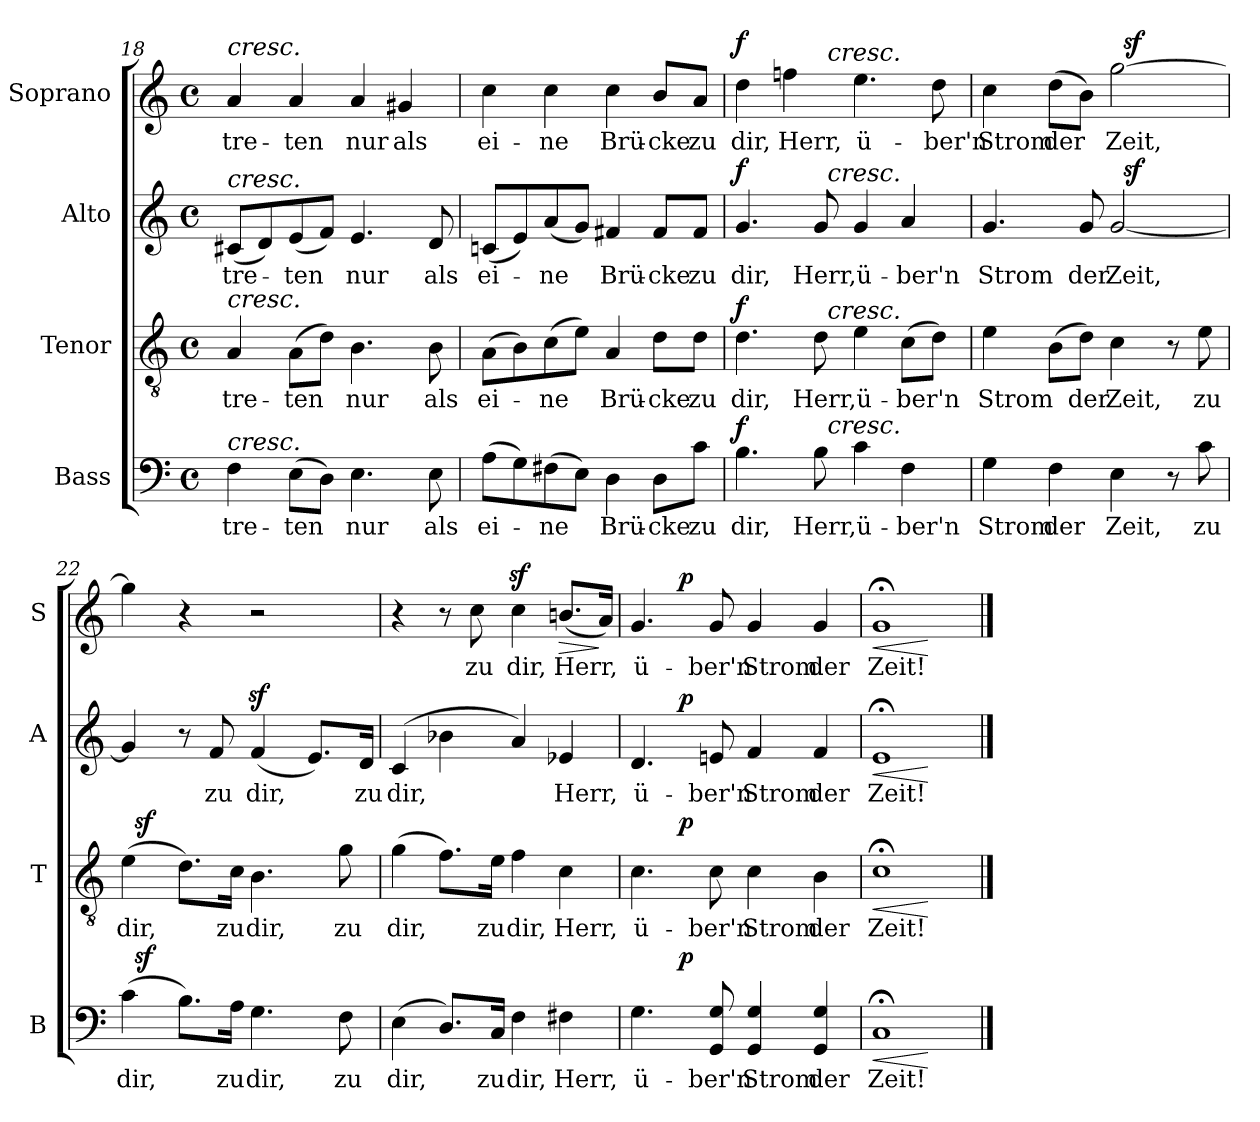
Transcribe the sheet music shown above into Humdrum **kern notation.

**kern	**text	**dynam	**kern	**text	**dynam	**kern	**text	**dynam	**kern	**text	**dynam
*part4	*part4	*part4	*part3	*part3	*part3	*part2	*part2	*part2	*part1	*part1	*part1
*staff4	*staff4	*staff4	*staff3	*staff3	*staff3	*staff2	*staff2	*staff2	*staff1	*staff1	*staff1
*I"Bass	*	*	*I"Tenor	*	*	*I"Alto	*	*	*I"Soprano	*	*
*I'B	*	*	*I'T	*	*	*I'A	*	*	*I'S	*	*
*clefF4	*	*	*clefGv2	*	*	*clefG2	*	*	*clefG2	*	*
*k[]	*	*	*k[]	*	*	*k[]	*	*	*k[]	*	*
*C:	*	*	*C:	*	*	*C:	*	*	*C:	*	*
*M4/4	*	*	*M4/4	*	*	*M4/4	*	*	*M4/4	*	*
*met(c)	*	*	*met(c)	*	*	*met(c)	*	*	*met(c)	*	*
=18	=18	=18	=18	=18	=18	=18	=18	=18	=18	=18	=18
!	!	!	!	!	!	!	!	!	!LO:TX:a:i:t=cresc.	!	!
!	!	!	!	!	!	!LO:TX:a:i:t=cresc.	!	!	!	!	!
!	!	!	!LO:TX:a:i:t=cresc.	!	!	!	!	!	!	!	!
!LO:TX:a:i:t=cresc.	!	!	!	!	!	!	!	!	!	!	!
4F\	-tre-	.	4A/	-tre-	.	(8c#X/L	-tre-	.	4a/	-tre-	.
.	.	.	.	.	.	8d/)	.	.	.	.	.
(8E\L	-ten	.	(8A\L	-ten	.	(8e/	-ten	.	4a/	-ten	.
8D\J)	.	.	8d\J)	.	.	8f/J)	.	.	.	.	.
4.E\	nur	.	4.B\	nur	.	4.e/	nur	.	4a/	nur	.
.	.	.	.	.	.	.	.	.	4g#X/	als	.
8E\	als	.	8B\	als	.	8d/	als	.	.	.	.
!!LO:PB:g=z
=19	=19	=19	=19	=19	=19	=19	=19	=19	=19	=19	=19
(8A\L	ei-	.	(8A\L	ei-	.	(8cn/L	ei-	.	4cc\	ei-	.
8G\)	.	.	8B\)	.	.	8e/)	.	.	.	.	.
(8F#X\	-ne	.	(8c\	-ne	.	(8a/	-ne	.	4cc\	-ne	.
8E\J)	.	.	8e\J)	.	.	8g/J)	.	.	.	.	.
4D\	Brü-	.	4A/	Brü-	.	4f#X/	Brü-	.	4cc\	Brü-	.
8D\L	-cke	.	8d\L	-cke	.	8f#/L	-cke	.	8b/L	-cke	.
8c\J	zu	.	8d\J	zu	.	8f#/J	zu	.	8a/J	zu	.
=20	=20	=20	=20	=20	=20	=20	=20	=20	=20	=20	=20
!	!	!LO:DY:a	!	!	!LO:DY:a	!	!	!LO:DY:a	!	!	!LO:DY:a
*^	*	*	*^	*	*	*^	*	*	*^	*	*
4.B\	4ryy	dir,	f	4.d\	4ryy	dir,	f	4.g/	4ryy	dir,	f	4dd\	4ryy	dir,	f
.	8ryy	.	.	.	8ryy	.	.	.	8ryy	.	.	4ffn\	8ryy	Herr,	.
8B\	32ryy	Herr,	.	8d\	32ryy	Herr,	.	8g/	32ryy	Herr,	.	.	32ryy	.	.
!	!	!	!	!	!	!	!	!	!	!	!	!	!LO:TX:a:i:t=cresc.	!	!
!	!	!	!	!	!	!	!	!	!LO:TX:a:i:t=cresc.	!	!	!	!	!	!
!	!	!	!	!	!LO:TX:a:i:t=cresc.	!	!	!	!	!	!	!	!	!	!
!	!LO:TX:a:i:t=cresc.	!	!	!	!	!	!	!	!	!	!	!	!	!	!
.	2ryy	.	.	.	2ryy	.	.	.	2ryy	.	.	.	2ryy	.	.
4c\	.	ü-	.	4e\	.	ü-	.	4g/	.	ü-	.	4.ee\	.	ü-	.
4F\	.	-ber'n	.	(8c\L	.	-ber'n	.	4a/	.	-ber'n	.	.	.	.	.
.	.	.	.	8d\J)	.	.	.	.	.	.	.	8dd\	.	-ber'n	.
.	16.ryy	.	.	.	16.ryy	.	.	.	16.ryy	.	.	.	16.ryy	.	.
*v	*v	*	*	*	*	*	*	*	*	*	*	*	*	*	*
*	*	*	*v	*v	*	*	*	*	*	*	*	*	*	*
=21	=21	=21	=21	=21	=21	=21	=21	=21	=21	=21	=21	=21	=21
4G\	Strom	.	4e\	Strom	.	4.g/	2ryy	Strom	.	4cc\	2ryy	Strom	.
4F\	der	.	(8B\L	.	.	.	.	.	.	(8dd\L	.	der	.
.	.	.	8d\J)	der	.	8g/	.	der	.	8b\J)	.	.	.
4E\	Zeit,	.	4c\	Zeit,	.	[2g/	32ryy	Zeit,	.	[2gg\	32ryy	Zeit,	.
!	!	!	!	!	!	!	!	!	!LO:DY:a	!	!	!	!LO:DY:a
.	.	.	.	.	.	.	4...ryy	.	sf	.	4...ryy	.	sf
8r	.	.	8r	.	.	.	.	.	.	.	.	.	.
8c\	zu	.	8e\	zu	.	.	.	.	.	.	.	.	.
*	*	*	*	*	*	*v	*v	*	*	*	*	*	*
*	*	*	*	*	*	*	*	*	*v	*v	*	*
=22	=22	=22	=22	=22	=22	=22	=22	=22	=22	=22	=22
*^	*	*	*^	*	*	*	*	*	*	*	*
(4c\	32ryy	dir,	.	(4e\	32ryy	dir,	.	4g/]	.	.	4gg\]	.	.
!	!	!	!LO:DY:a	!	!	!	!LO:DY:a	!	!	!	!	!	!
.	2ryy	.	sf	.	2ryy	.	sf	.	.	.	.	.	.
8.B\L)	.	.	.	8.d\L)	.	.	.	8r	.	.	4r	.	.
.	.	.	.	.	.	.	.	8f/	zu	.	.	.	.
16A\Jk	.	zu	.	16c\Jk	.	zu	.	.	.	.	.	.	.
4.G\	.	dir,	.	4.B\	.	dir,	.	(4fz>/	dir,	.	2r	.	.
.	4...ryy	.	.	.	4...ryy	.	.	.	.	.	.	.	.
.	.	.	.	.	.	.	.	8.e/L)	.	.	.	.	.
8F\	.	zu	.	8g\	.	zu	.	.	.	.	.	.	.
.	.	.	.	.	.	.	.	16d/Jk	zu	.	.	.	.
*v	*v	*	*	*	*	*	*	*	*	*	*	*	*
*	*	*	*v	*v	*	*	*	*	*	*	*	*
=23	=23	=23	=23	=23	=23	=23	=23	=23	=23	=23	=23
(4E\	dir,	.	(4g\	dir,	.	(>4c/	dir,	.	4r	.	.
8.D/L)	.	.	8.f\L)	.	.	4b-X\	.	.	8r	.	.
.	.	.	.	.	.	.	.	.	8cc\	zu	.
16C/Jk	zu	.	16e\Jk	zu	.	.	.	.	.	.	.
4F\	dir,	.	4f\	dir,	.	4a/)	.	.	4ccz>\	dir,	.
!	!	!	!	!	!	!	!	!	!	!	!LO:HP:b
4F#X\	Herr,	.	4c\	Herr,	.	4e-X/	Herr,	.	(8.bn/L	Herr,	>
.	.	.	.	.	.	.	.	.	16a/Jk)	.	]
!!LO:LB:g=z
=24	=24	=24	=24	=24	=24	=24	=24	=24	=24	=24	=24
*^	*	*	*^	*	*	*^	*	*	*^	*	*
4.G\	4ryy	ü-	.	4.c\	4ryy	ü-	.	4.d/	4ryy	ü-	.	4.g/	4ryy	ü-	.
!	!	!	!LO:DY:a	!	!	!	!LO:DY:a	!	!	!	!LO:DY:a	!	!	!	!LO:DY:a
.	2.ryy	.	p	.	2.ryy	.	p	.	2.ryy	.	p	.	2.ryy	.	p
8GG/ 8G/	.	-ber'n	.	8c\	.	-ber'n	.	8en/	.	-ber'n	.	8g/	.	-ber'n	.
4GG/ 4G/	.	Strom	.	4c\	.	Strom	.	4f/	.	Strom	.	4g/	.	Strom	.
4GG/ 4G/	.	der	.	4B\	.	der	.	4f/	.	der	.	4g/	.	der	.
=25	=25	=25	=25	=25	=25	=25	=25	=25	=25	=25	=25	=25	=25	=25	=25
!	!	!	!LO:HP:b	!	!	!	!	!	!	!	!	!	!	!	!
!	!	!	!LO:HP:n=1:b	!	!	!	!LO:HP:b	!	!	!	!LO:HP:b	!	!	!	!LO:HP:b
*v	*v	*	*	*	*	*	*	*v	*v	*	*	*v	*v	*	*
*	*	*	*v	*v	*	*	*	*	*	*	*	*
1C;<	Zeit!	< >	1c;<	Zeit!	<	1e;<	Zeit!	<	1g;<	Zeit!	<
.	.	[ ]	.	.	[	.	.	[	.	.	[
==	==	==	==	==	==	==	==	==	==	==	==
*-	*-	*-	*-	*-	*-	*-	*-	*-	*-	*-	*-
